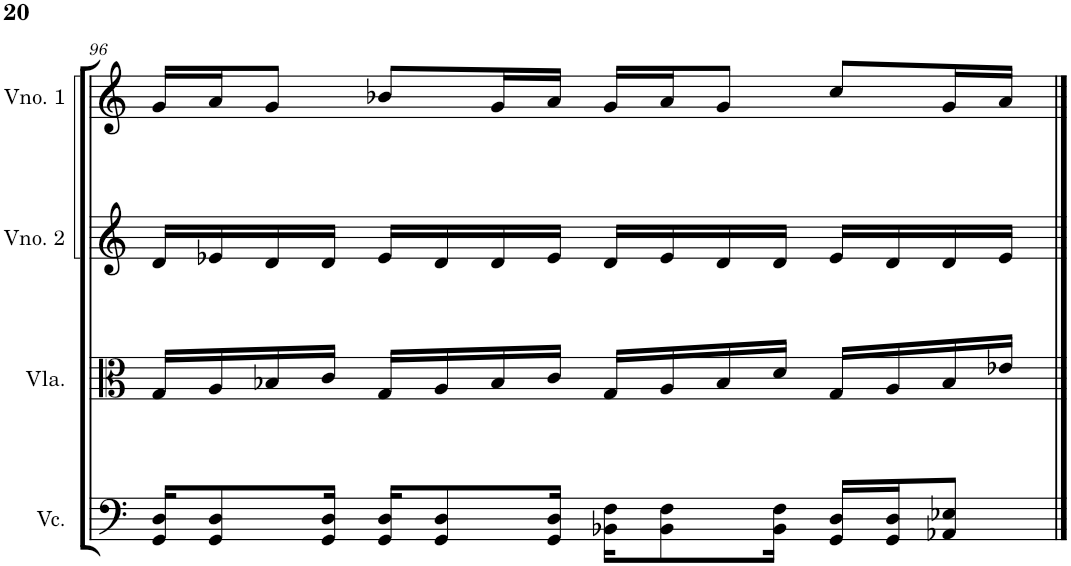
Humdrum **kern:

**kern	**kern	**kern	**kern
*part4	*part3	*part2	*part1
*staff4	*staff3	*staff2	*staff1
*I"Violoncelo	*I"Viola	*I"Violino 2	*I"Violino 1
*I'Vc.	*I'Vla.	*I'Vno. 2	*I'Vno. 1
!!LO:PB:g=z
*clefF4	*clefC3	*clefG2	*clefG2
*k[]	*k[]	*k[]	*k[]
*M4/4	*M4/4	*M4/4	*M4/4
=96	=96	=96	=96
16GG/ 16D/KL	16G/LL	16d/LL	16g/LL
8GG/ 8D/	16A/	16e-X/	16a/J
.	16B-X/	16d/	8g/J
16GG/ 16D/Jk	16c/JJ	16d/JJ	.
16GG/ 16D/KL	16G/LL	16e-/LL	8b-X/L
8GG/ 8D/	16A/	16d/	.
.	16B-/	16d/	16g/L
16GG/ 16D/Jk	16c/JJ	16e-/JJ	16a/JJ
16BB-X\ 16F\KL	16G/LL	16d/LL	16g/LL
8BB-\ 8F\	16A/	16e-/	16a/J
.	16B-/	16d/	8g/J
16BB-\ 16F\Jk	16d/JJ	16d/JJ	.
16GG/ 16D/LL	16G/LL	16e-/LL	8cc/L
16GG/ 16D/J	16A/	16d/	.
8AA-X/ 8E-X/J	16B-/	16d/	16g/L
.	16e-X/JJ	16e-/JJ	16a/JJ
==	==	==	==
*-	*-	*-	*-
